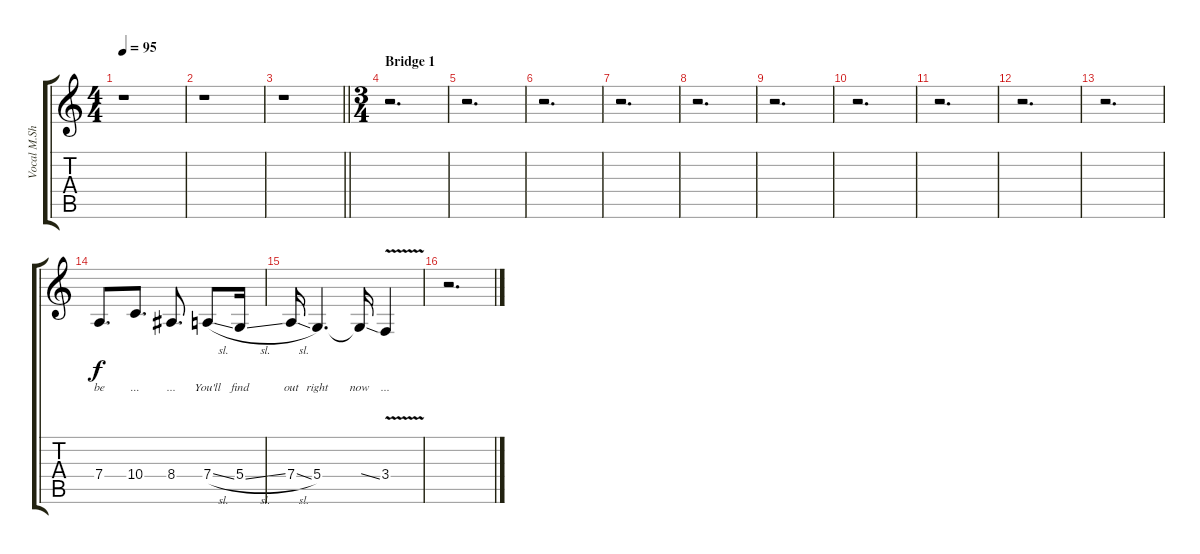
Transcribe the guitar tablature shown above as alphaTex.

\track ("Vocal M.Shadows" "Vocal M.Sh") {instrument oboe}
\staff {score tabs}
\tuning (E4 B3 G3 D3 A2 D2) {hide}
\ts (4 4)
\tempo 95
\clef g2
\ks c
r.1{dy f} |
r.1 |
\barLineRight lightlight
r.1 |
\ts (3 4)
\section ("" "Bridge 1")
r.2{d} |
r.2{d} |
r.2{d} |
r.2{d} |
r.2{d} |
r.2{d} |
r.2{d} |
r.2{d} |
r.2{d} |
r.2{d} |
7.4.8{d lyrics (0 "be") lyrics (1 "") lyrics (2 "") lyrics (3 "") lyrics (4 "")} 10.4.8{d lyrics (0 "...") lyrics (1 "") lyrics (2 "") lyrics (3 "") lyrics (4 "")} 8.4.8{d lyrics (0 "...") lyrics (1 "") lyrics (2 "") lyrics (3 "") lyrics (4 "")} 7.4{sl}.8{lyrics (0 "You'll") lyrics (1 "") lyrics (2 "") lyrics (3 "") lyrics (4 "")} 5.4{sl}.16{lyrics (0 "find") lyrics (1 "") lyrics (2 "") lyrics (3 "") lyrics (4 "")} |
7.4{sl}.16{lyrics (0 "out") lyrics (1 "") lyrics (2 "") lyrics (3 "") lyrics (4 "")} 5.4.4{d lyrics (0 "right") lyrics (1 "") lyrics (2 "") lyrics (3 "") lyrics (4 "")} 5.4{ss t}.16{lyrics (0 "now") lyrics (1 "") lyrics (2 "") lyrics (3 "") lyrics (4 "")} 3.4{v}.4{lyrics (0 "...") lyrics (1 "") lyrics (2 "") lyrics (3 "") lyrics (4 "")} |
r.2{d}
